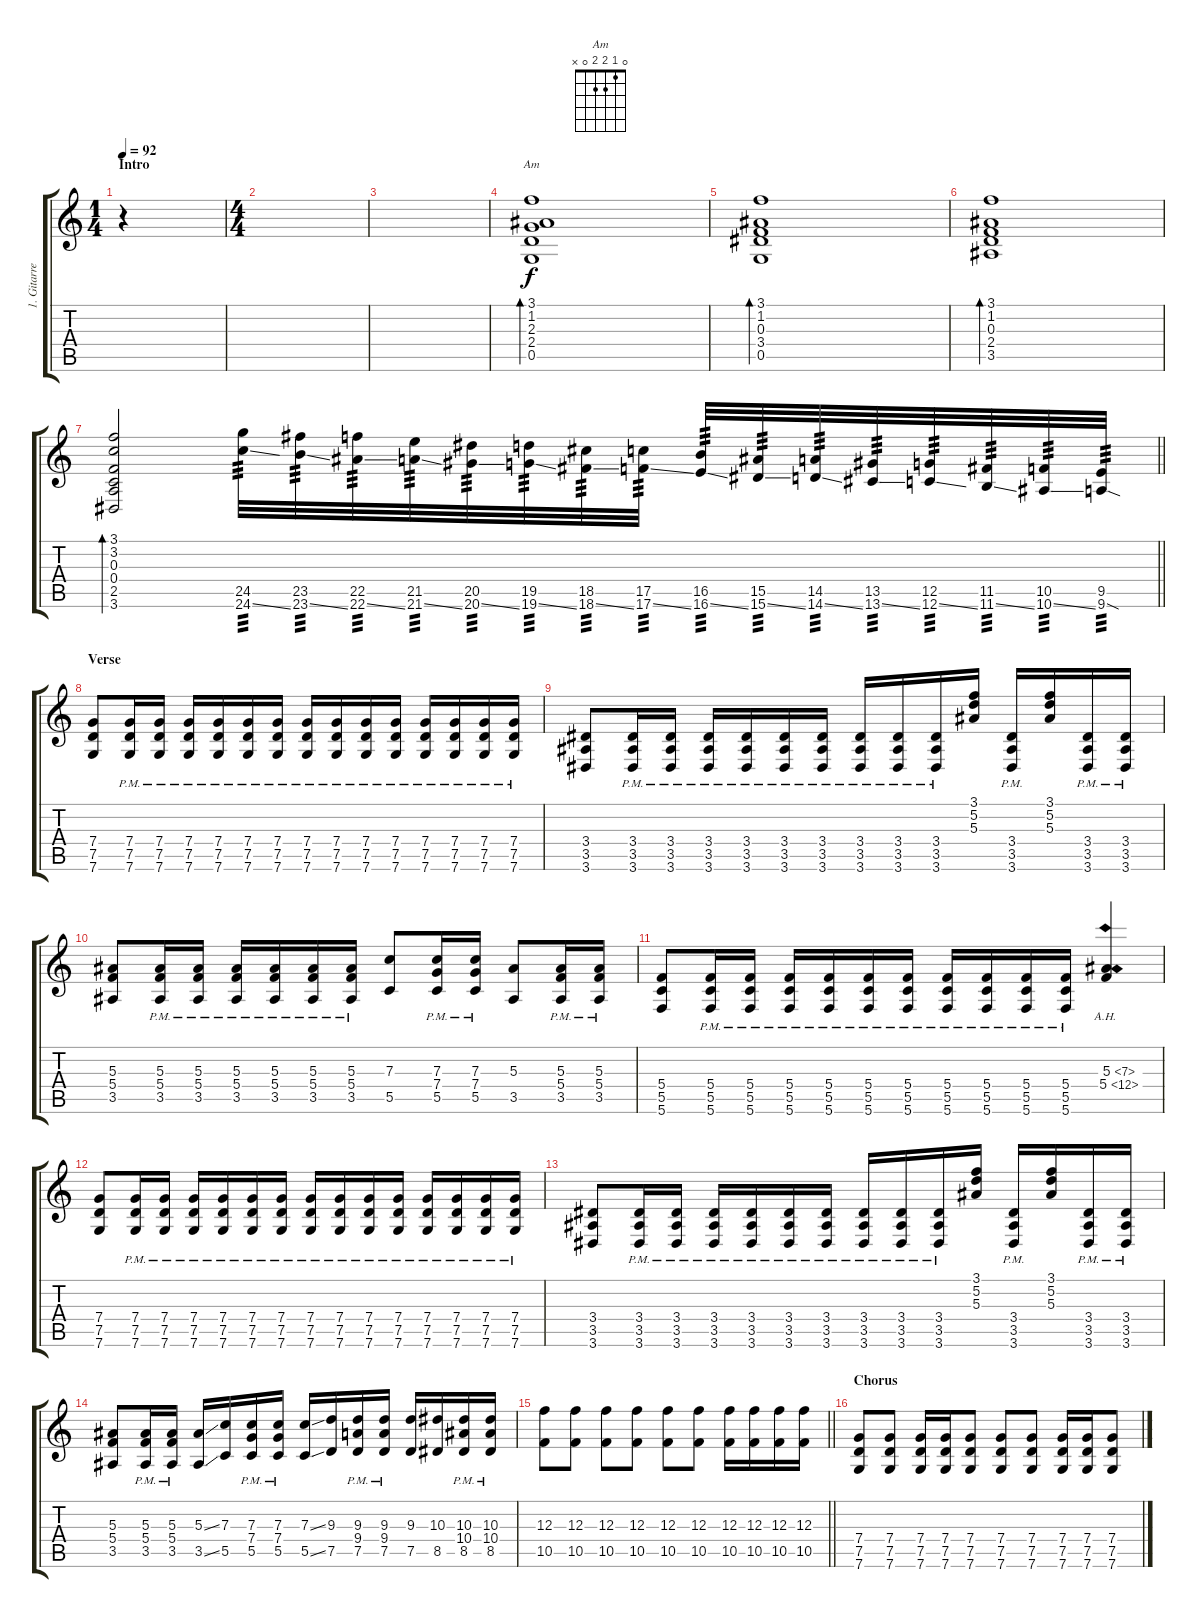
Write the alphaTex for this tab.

\track ("1. Gitarre" "1. Gitarre") {instrument distortionguitar}
\staff {score tabs}
\tuning (D4 A3 F3 C3 G2 C2) {hide}
\chord ("Am" 0 1 2 2 0 x)
\ts (1 4)
\section ("" "Intro")
\tempo 92
\clef g2
\ks c
r.4{dy f instrument distortionguitar} |
\ts (4 4)
|
|
(3.1 1.2 2.3 2.4 0.5).1{bd 240 ch "Am"} |
(3.1 1.2 0.3 3.4 0.5).1{bd 240} |
(3.1 1.2 0.3 2.4 3.5).1{bd 240} |
\barLineRight lightlight
(3.1 3.2 0.3 0.4 2.5 3.6).2{bd 240 instrument distortionguitar} (24.5 24.6{ss}).32{tp 3 instrument guitarfretnoise} (23.5 23.6{ss}).32{tp 3} (22.5 22.6{ss}).32{tp 3} (21.5 21.6{ss}).32{tp 3} (20.5 20.6{ss}).32{tp 3} (19.5 19.6{ss}).32{tp 3} (18.5 18.6{ss}).32{tp 3} (17.5 17.6{ss}).32{tp 3} (16.5 16.6{ss}).32{tp 3} (15.5 15.6{ss}).32{tp 3} (14.5 14.6{ss}).32{tp 3} (13.5 13.6{ss}).32{tp 3} (12.5 12.6{ss}).32{tp 3} (11.5 11.6{ss}).32{tp 3} (10.5 10.6{ss}).32{tp 3} (9.5 9.6{sod}).32{tp 3} |
\section ("" "Verse")
(7.4 7.5 7.6).8{instrument distortionguitar} (7.4{pm} 7.5{pm} 7.6{pm}).16 (7.4{pm} 7.5{pm} 7.6{pm}).16 (7.4{pm} 7.5{pm} 7.6{pm}).16 (7.4{pm} 7.5{pm} 7.6{pm}).16 (7.4{pm} 7.5{pm} 7.6{pm}).16 (7.4{pm} 7.5{pm} 7.6{pm}).16 (7.4{pm} 7.5{pm} 7.6{pm}).16 (7.4{pm} 7.5{pm} 7.6{pm}).16 (7.4{pm} 7.5{pm} 7.6{pm}).16 (7.4{pm} 7.5{pm} 7.6{pm}).16 (7.4{pm} 7.5{pm} 7.6{pm}).16 (7.4{pm} 7.5{pm} 7.6{pm}).16 (7.4{pm} 7.5{pm} 7.6{pm}).16 (7.4{pm} 7.5{pm} 7.6{pm}).16 |
(3.4 3.5 3.6).8 (3.4 3.5{pm} 3.6{pm}).16 (3.4 3.5{pm} 3.6{pm}).16 (3.4 3.5{pm} 3.6{pm}).16 (3.4 3.5{pm} 3.6{pm}).16 (3.4 3.5{pm} 3.6{pm}).16 (3.4 3.5{pm} 3.6{pm}).16 (3.4 3.5{pm} 3.6{pm}).16 (3.4 3.5{pm} 3.6{pm}).16 (3.4 3.5{pm} 3.6{pm}).16 (3.1 5.2 5.3).16 (3.4 3.5{pm} 3.6{pm}).16 (3.1 5.2 5.3).16 (3.4 3.5{pm} 3.6{pm}).16 (3.4 3.5{pm} 3.6{pm}).16 |
(5.3 5.4 3.5).8 (5.3{pm} 5.4{pm} 3.5{pm}).16 (5.3{pm} 5.4{pm} 3.5{pm}).16 (5.3{pm} 5.4{pm} 3.5{pm}).16 (5.3{pm} 5.4{pm} 3.5{pm}).16 (5.3{pm} 5.4{pm} 3.5{pm}).16 (5.3{pm} 5.4{pm} 3.5{pm}).16 (7.3 5.5).8 (7.3{pm} 7.4{pm} 5.5{pm}).16 (7.3{pm} 7.4{pm} 5.5{pm}).16 (5.3 3.5).8 (5.3 5.4{pm} 3.5).16 (5.3{pm} 5.4{pm} 3.5{pm}).16 |
(5.4 5.5 5.6).8 (5.4{pm} 5.5{pm} 5.6{pm}).16 (5.4{pm} 5.5{pm} 5.6{pm}).16 (5.4{pm} 5.5{pm} 5.6{pm}).16 (5.4{pm} 5.5{pm} 5.6{pm}).16 (5.4{pm} 5.5{pm} 5.6{pm}).16 (5.4{pm} 5.5{pm} 5.6{pm}).16 (5.4{pm} 5.5{pm} 5.6{pm}).16 (5.4{pm} 5.5{pm} 5.6{pm}).16 (5.4{pm} 5.5{pm} 5.6{pm}).16 (5.4{pm} 5.5{pm} 5.6{pm}).16 (5.3{ah 2} 5.4{ah 7}).4 |
(7.4 7.5 7.6).8{instrument distortionguitar} (7.4{pm} 7.5{pm} 7.6{pm}).16 (7.4{pm} 7.5{pm} 7.6{pm}).16 (7.4{pm} 7.5{pm} 7.6{pm}).16 (7.4{pm} 7.5{pm} 7.6{pm}).16 (7.4{pm} 7.5{pm} 7.6{pm}).16 (7.4{pm} 7.5{pm} 7.6{pm}).16 (7.4{pm} 7.5{pm} 7.6{pm}).16 (7.4{pm} 7.5{pm} 7.6{pm}).16 (7.4{pm} 7.5{pm} 7.6{pm}).16 (7.4{pm} 7.5{pm} 7.6{pm}).16 (7.4{pm} 7.5{pm} 7.6{pm}).16 (7.4{pm} 7.5{pm} 7.6{pm}).16 (7.4{pm} 7.5{pm} 7.6{pm}).16 (7.4{pm} 7.5{pm} 7.6{pm}).16 |
(3.4 3.5 3.6).8 (3.4 3.5{pm} 3.6{pm}).16 (3.4 3.5{pm} 3.6{pm}).16 (3.4 3.5{pm} 3.6{pm}).16 (3.4 3.5{pm} 3.6{pm}).16 (3.4 3.5{pm} 3.6{pm}).16 (3.4 3.5{pm} 3.6{pm}).16 (3.4 3.5{pm} 3.6{pm}).16 (3.4 3.5{pm} 3.6{pm}).16 (3.4 3.5{pm} 3.6{pm}).16 (3.1 5.2 5.3).16 (3.4 3.5{pm} 3.6{pm}).16 (3.1 5.2 5.3).16 (3.4 3.5{pm} 3.6{pm}).16 (3.4 3.5{pm} 3.6{pm}).16 |
(5.3 5.4 3.5).8 (5.3{pm} 5.4{pm} 3.5{pm}).16 (5.3{pm} 5.4{pm} 3.5{pm}).16 (5.3{ss} 3.5{ss}).16 (7.3 5.5).16 (7.3 7.4{pm} 5.5).16 (7.3 7.4{pm} 5.5).16 (7.3{ss} 5.5{ss}).16 (9.3 7.5).16 (9.3 9.4{pm} 7.5).16 (9.3 9.4{pm} 7.5).16 (9.3 7.5).16 (10.3 8.5).16 (10.3{pm} 10.4{pm} 8.5).16 (10.3{pm} 10.4{pm} 8.5).16 |
\barLineRight lightlight
(12.3 10.5).8 (12.3 10.5).8 (12.3 10.5).8 (12.3 10.5).8 (12.3 10.5).8 (12.3 10.5).8 (12.3 10.5).16 (12.3 10.5).16 (12.3 10.5).16 (12.3 10.5).16 |
\section ("" "Chorus")
(7.4 7.5 7.6).8 (7.4 7.5 7.6).8 (7.4 7.5 7.6).16 (7.4 7.5 7.6).16 (7.4 7.5 7.6).8 (7.4 7.5 7.6).8 (7.4 7.5 7.6).8 (7.4 7.5 7.6).16 (7.4 7.5 7.6).16 (7.4 7.5 7.6).8
